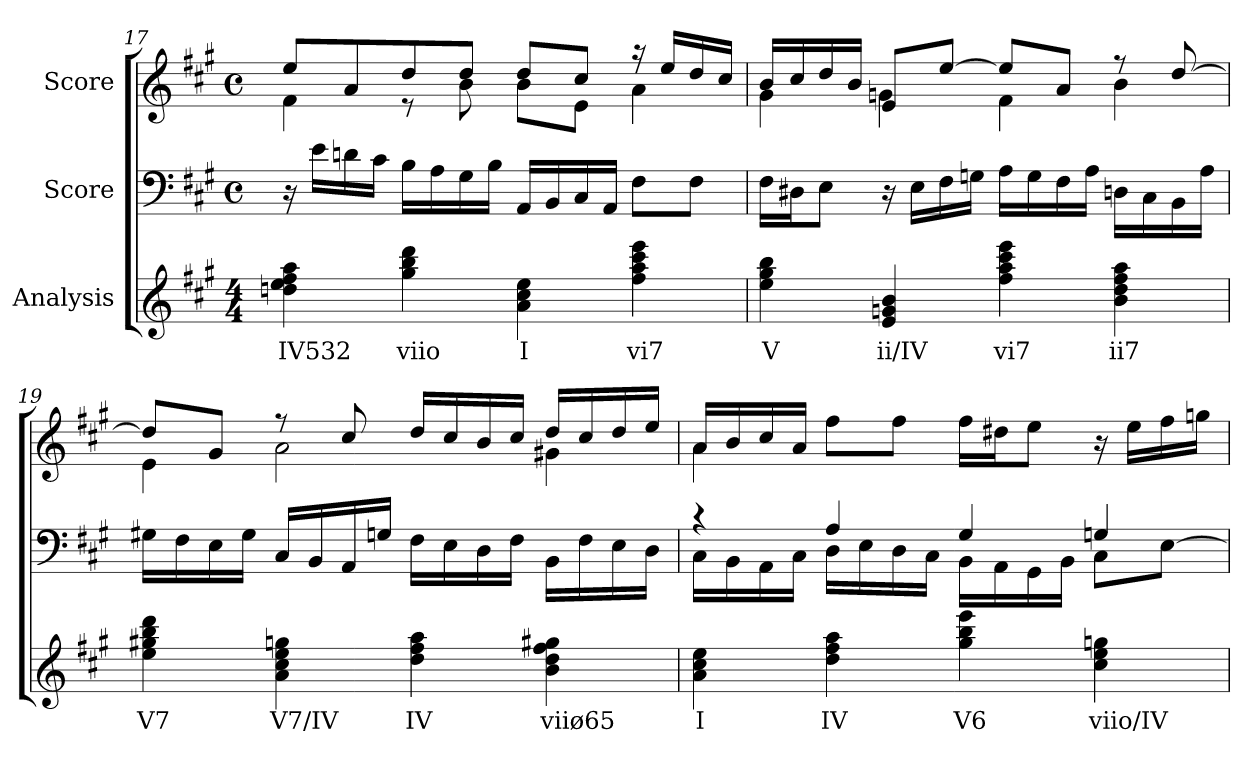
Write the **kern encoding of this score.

**kern	**text	**kern	**kern
*part3	*part3	*part2	*part1
*staff3	*staff3	*staff2	*staff1
*I"Analysis	*	*I"Score	*I"Score
!!LO:LB:g=z
*	*	*clefF4	*clefG2
*k[f#c#g#]	*	*k[f#c#g#]	*k[f#c#g#]
*M4/4	*	*M4/4	*M4/4
*	*	*met(c)	*met(c)
=17	=17	=17	=17
*	*	*	*^
4ddn 4ee 4ff# 4aa	IV532	16r	8ee/L	4f#\
.	.	16e\LL	.	.
.	.	16dn\	8a/	.
.	.	16c#\JJ	.	.
4gg# 4bb 4ddd	viio	16B\LL	8dd/	8r
.	.	16A\	.	.
.	.	16G#\	8dd/J	8b\
.	.	16B\JJ	.	.
4a 4cc# 4ee	I	16AA/LL	8dd/L	8b\L
.	.	16BB/	.	.
.	.	16C#/	8cc#/J	8e\J
.	.	16AA/JJ	.	.
4ff# 4aa 4ccc# 4eee	vi7	8F#\L	16r	4a\
.	.	.	16ee/LL	.
.	.	8F#\J	16dd/	.
.	.	.	16cc#/JJ	.
=18	=18	=18	=18	=18
4ee 4gg# 4bb	V	16F#\LL	16b/LL	4g#\
.	.	16D#X\J	16cc#/	.
.	.	8E\J	16dd/	.
.	.	.	16b/JJ	.
4e 4gn 4b	ii/IV	16r	8e/L	4gn\
.	.	16E\LL	.	.
.	.	16F#\	[8ee/J	.
.	.	16Gn\JJ	.	.
4ff# 4aa 4ccc# 4eee	vi7	16A\LL	8ee/L]	4f#\
.	.	16G\	.	.
.	.	16F#\	8a/J	.
.	.	16A\JJ	.	.
4b 4dd 4ff# 4aa	ii7	16Dn\LL	8r	4b\
.	.	16C#\	.	.
.	.	16BB\	[8dd/	.
.	.	16A\JJ	.	.
=19	=19	=19	=19	=19
4ee 4gg#X 4bb 4ddd	V7	16G#X\LL	8dd/L]	4e\
.	.	16F#\	.	.
.	.	16E\	8g#/J	.
.	.	16G#\JJ	.	.
4a 4cc# 4ee 4ggn	V7/IV	16C#/LL	8r	2a\
.	.	16BB/	.	.
.	.	16AA/	8cc#/	.
.	.	16Gn/JJ	.	.
4dd 4ff# 4aa	IV	16F#\LL	16dd/LL	.
.	.	16E\	16cc#/	.
.	.	16D\	16b/	.
.	.	16F#\JJ	16cc#/JJ	.
4b 4dd 4ff# 4gg#X	viiø65	16BB\LL	16dd/LL	4g#X\
.	.	16F#\	16cc#/	.
.	.	16E\	16dd/	.
.	.	16D\JJ	16ee/JJ	.
!!LO:LB:g=z	!!
=20	=20	=20	=20	=20
*	*	*^	*	*
*	*	*	*^	*	*
4a 4cc# 4ee	I	4ryy	4r	16C#\LL	16a/LL	4a\
.	.	.	.	16BB\	16b/	.
.	.	.	.	16AA\	16cc#/	.
.	.	.	.	16C#\JJ	16a/JJ	.
4dd 4ff# 4aa	IV	2.ryy	4A/	16D\LL	8ff#\L	2.ryy
.	.	.	.	16E\	.	.
.	.	.	.	16D\	8ff#\J	.
.	.	.	.	16C#\JJ	.	.
4gg# 4bb 4eee	V6	.	4G#/	16BB\LL	16ff#\LL	.
.	.	.	.	16AA\	16dd#X\J	.
.	.	.	.	16GG#\	8ee\J	.
.	.	.	.	16BB\JJ	.	.
4cc# 4ee 4ggn	viio/IV	.	4Gn/	8C#\L	16r	.
.	.	.	.	.	16ee\LL	.
.	.	.	.	[8E\J	16ff#\	.
.	.	.	.	.	16ggn\JJ	.
*	*	*v	*v	*v	*	*
*	*	*	*v	*v
=	=	=	=
*-	*-	*-	*-
